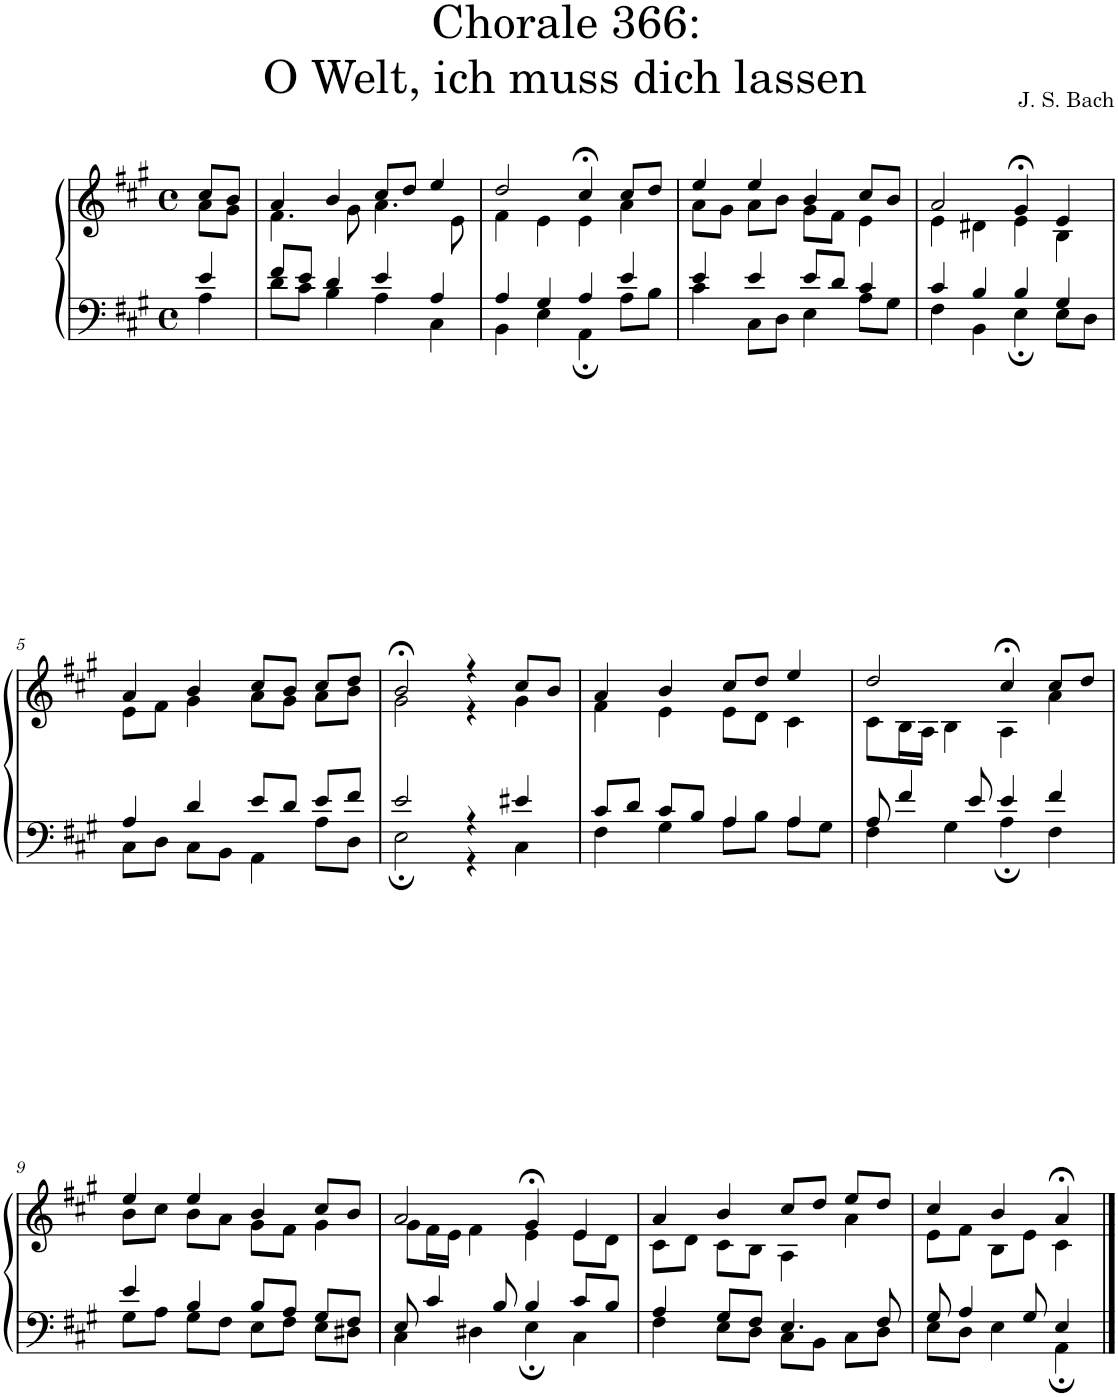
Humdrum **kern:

**kern	**kern
*part1	*part1
*staff2	*staff1
*I"S,A	*
*clefF4	*clefG2
*k[f#c#g#]	*k[f#c#g#]
*M4/4	*M4/4
*met(c)	*met(c)
=	=
*^	*^
4e/	4A\	8cc#/L	8a\L
.	.	8b/J	8g#\J
=1	=1	=1	=1
8f#/L	8d\L	4a/	4.f#\
8e/J	8c#\J	.	.
4d/	4B\	4b/	.
.	.	.	8g#\
4e/	4A\	8cc#/L	4.a\
.	.	8dd/J	.
4A/	4C#\	4ee/	.
.	.	.	8e\
=2	=2	=2	=2
4A/	4BB\	2dd/	4f#\
4G#/	4E\	.	4e\
4A/	4AA;\	4cc#;</	4e\
4e/	8A\L	8cc#/L	4a\
.	8B\J	8dd/J	.
=3	=3	=3	=3
4e/	4c#\	4ee/	8a\L
.	.	.	8g#\J
4e/	8C#\L	4ee/	8a\L
.	8D\J	.	8b\J
8e/L	4E\	4b/	8g#\L
8d/J	.	.	8f#\J
4c#/	8A\L	8cc#/L	4e\
.	8G#\J	8b/J	.
=4	=4	=4	=4
4c#/	4F#\	2a/	4e\
4B/	4BB\	.	4d#X\
4B/	4E;\	4g#;</	4e\
4G#/	8E\L	4e/	4B\
.	8D\J	.	.
!!LO:LB:g=z	!!
=5	=5	=5	=5
4A/	8C#\L	4a/	8e\L
.	8D\J	.	8f#\J
4d/	8C#\L	4b/	4g#\
.	8BB\J	.	.
8e/L	4AA\	8cc#/L	8a\L
8d/J	.	8b/J	8g#\J
8e/L	8A\L	8cc#/L	8a\L
8f#/J	8D\J	8dd/J	8b\J
=6	=6	=6	=6
2e/	2E;\	2b;</	2g#\
4r	4r	4r	4r
4e#X/	4C#\	8cc#/L	4g#\
.	.	8b/J	.
=7	=7	=7	=7
8c#/L	4F#\	4a/	4f#\
8d/J	.	.	.
8c#/L	4G#\	4b/	4e\
8B/J	.	.	.
4A/	8A\L	8cc#/L	8e\L
.	8B\J	8dd/J	8d\J
4A/	8A\L	4ee/	4c#\
.	8G#\J	.	.
=8	=8	=8	=8
8A/	4F#\	2dd/	8c#\L
4f#/	.	.	16B\L
.	.	.	16A\JJ
.	4G#\	.	4B\
8e/	.	.	.
4e/	4A;\	4cc#;</	4A\
4f#/	4F#\	8cc#/L	4a\
.	.	8dd/J	.
!!LO:LB:g=z	!!
=9	=9	=9	=9
4e/	8G#\L	4ee/	8b\L
.	8A\J	.	8cc#\J
4B/	8G#\L	4ee/	8b\L
.	8F#\J	.	8a\J
8B/L	8E\L	4b/	8g#\L
8A/J	8F#\J	.	8f#\J
8G#/L	8E\L	8cc#/L	4g#\
8F#/J	8D#X\J	8b/J	.
=10	=10	=10	=10
8E/	4C#\	2a/	8g#\L
4c#/	.	.	16f#\L
.	.	.	16e\JJ
.	4D#X\	.	4f#\
8B/	.	.	.
4B/	4E;\	4g#;</	4e\
8c#/L	4C#\	4e/	8e\L
8B/J	.	.	8d\J
=11	=11	=11	=11
4A/	4F#\	4a/	8c#\L
.	.	.	8d\J
8G#/L	8E\L	4b/	8c#\L
8F#/J	8D\J	.	8B\J
4.E/	8C#\L	8cc#/L	4A\
.	8BB\J	8dd/J	.
.	8C#\L	8ee/L	4a\
8F#/	8D\J	8dd/J	.
=12	=12	=12	=12
8G#/	8E\L	4cc#/	8e\L
4A/	8D\J	.	8f#\J
.	4E\	4b/	8B\L
8G#/	.	.	8e\J
4E/	4AA;\	4a;</	4c#\
*v	*v	*	*
*	*v	*v
==	==
*-	*-
